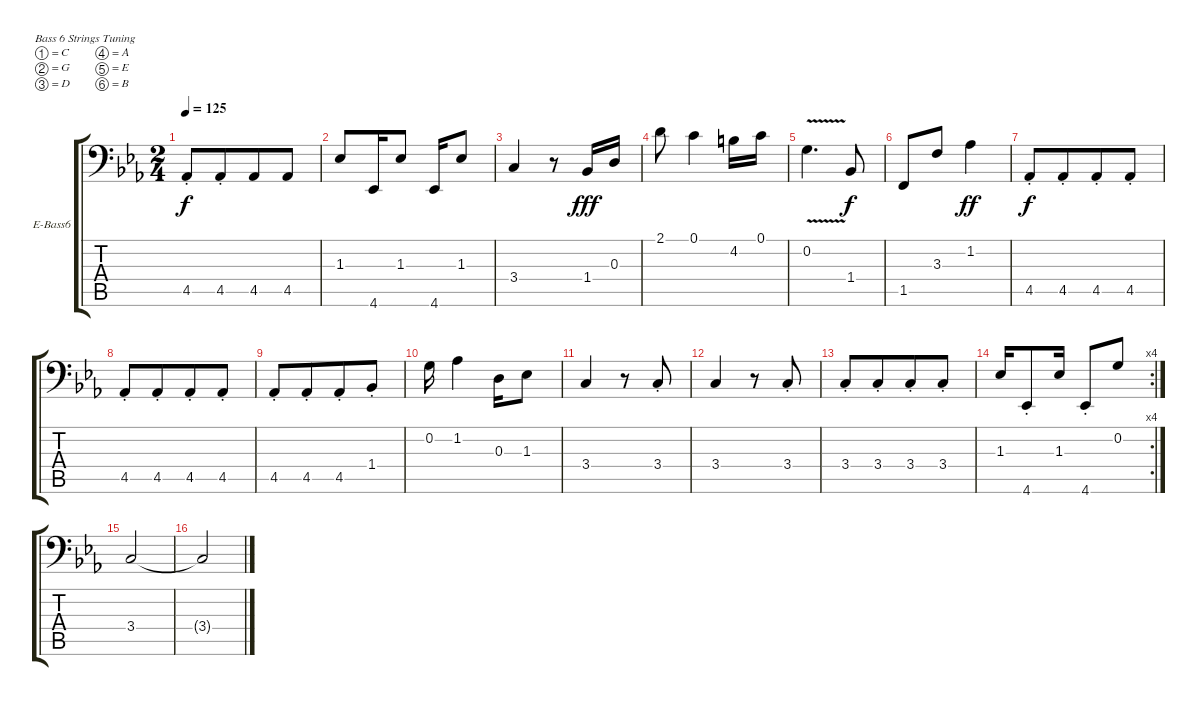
\bracketExtendMode groupsimilarinstruments
\firstSystemTrackNameOrientation horizontal
\otherSystemsTrackNameOrientation horizontal
\track ("Бас" "E-Bass6") {instrument electricbassfinger}
\staff {score tabs}
\tuning (C3 G2 D2 A1 E1 B0)
\ts (2 4)
\tempo 125
\clef f4
\ks cminor
4.5{st}.8{dy f} 4.5{st}.8{beam merge} 4.5.8 4.5.8 |
1.3.8 4.6.16 1.3.8 4.6.16 1.3.8 |
3.4.4 r.8 1.4.16{dy fff} 0.3.16 |
2.1.8 0.1.4 4.2.16 0.1.16 |
0.2{v}.4{d} 1.4.8{dy f} |
1.5.8 3.3.8 1.2.4{dy ff} |
4.5{st}.8{dy f beam merge} 4.5{st}.8{beam merge} 4.5{st}.8{beam merge} 4.5{st}.8 |
4.5{st}.8{beam merge} 4.5{st}.8{beam merge} 4.5{st}.8{beam merge} 4.5{st}.8 |
4.5{st}.8{beam merge} 4.5{st}.8{beam merge} 4.5{st}.8{beam merge} 1.4{st}.8 |
0.2.16 1.2.4 0.3.16 1.3.8 |
3.4.4 r.8 3.4{st}.8 |
3.4.4 r.8 3.4{st}.8 |
3.4{st}.8 3.4{st}.8{beam merge} 3.4{st}.8 3.4{st}.8 |
\rc 4
1.3.16 4.6{st}.8{beam merge} 1.3.16{beam split} 4.6{st}.8{beam merge} 0.2.8 |
3.4.2 |
3.4{t}.2
